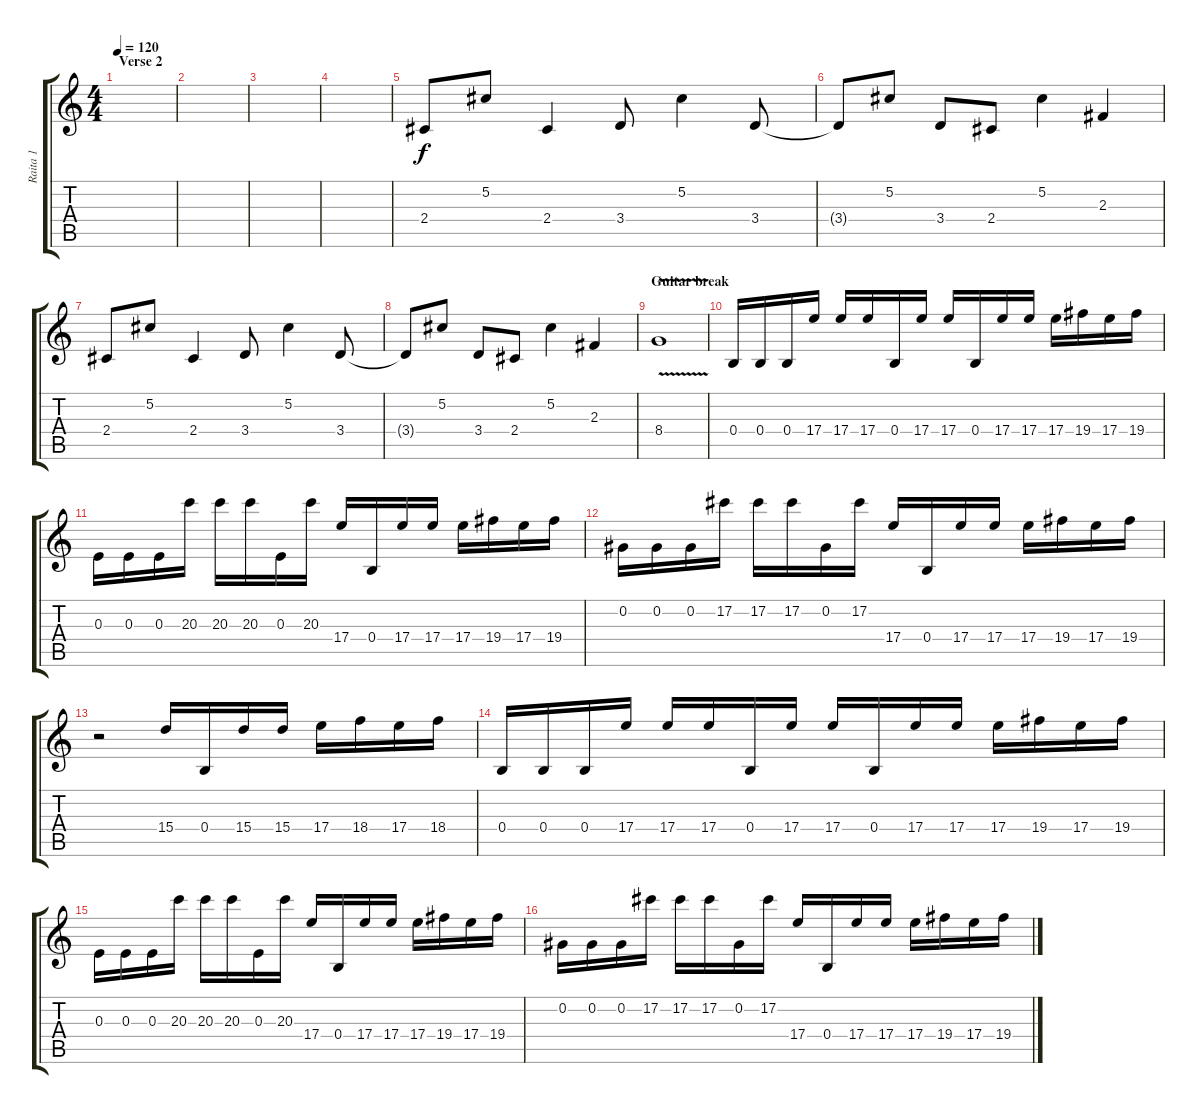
\track ("Raita 1" "Raita 1") {instrument overdrivenguitar}
\staff {score tabs}
\tuning (Db4 Ab3 E3 B2 Gb2 B1) {hide}
\ts (4 4)
\section ("" "Verse 2")
\tempo 120
\clef g2
\ks c
|
|
|
|
2.4.8{instrument acousticguitarnylon} 5.2.8 2.4.4 3.4.8 5.2.4 3.4.8 |
3.4{t}.8 5.2.8 3.4.8 2.4.8 5.2.4 2.3.4 |
2.4.8 5.2.8 2.4.4 3.4.8 5.2.4 3.4.8 |
3.4{t}.8 5.2.8 3.4.8 2.4.8 5.2.4 2.3.4 |
\section ("" "Guitar break")
8.4{v}.1{instrument overdrivenguitar} |
0.4.16 0.4.16 0.4.16 17.4.16 17.4.16 17.4.16 0.4.16 17.4.16 17.4.16 0.4.16 17.4.16 17.4.16 17.4.16 19.4.16 17.4.16 19.4.16 |
0.3.16 0.3.16 0.3.16 20.3.16 20.3.16 20.3.16 0.3.16 20.3.16 17.4.16 0.4.16 17.4.16 17.4.16 17.4.16 19.4.16 17.4.16 19.4.16 |
0.2.16 0.2.16 0.2.16 17.2.16 17.2.16 17.2.16 0.2.16 17.2.16 17.4.16 0.4.16 17.4.16 17.4.16 17.4.16 19.4.16 17.4.16 19.4.16 |
r.2 15.4.16 0.4.16 15.4.16 15.4.16 17.4.16 18.4.16 17.4.16 18.4.16 |
0.4.16 0.4.16 0.4.16 17.4.16 17.4.16 17.4.16 0.4.16 17.4.16 17.4.16 0.4.16 17.4.16 17.4.16 17.4.16 19.4.16 17.4.16 19.4.16 |
0.3.16 0.3.16 0.3.16 20.3.16 20.3.16 20.3.16 0.3.16 20.3.16 17.4.16 0.4.16 17.4.16 17.4.16 17.4.16 19.4.16 17.4.16 19.4.16 |
0.2.16 0.2.16 0.2.16 17.2.16 17.2.16 17.2.16 0.2.16 17.2.16 17.4.16 0.4.16 17.4.16 17.4.16 17.4.16 19.4.16 17.4.16 19.4.16
